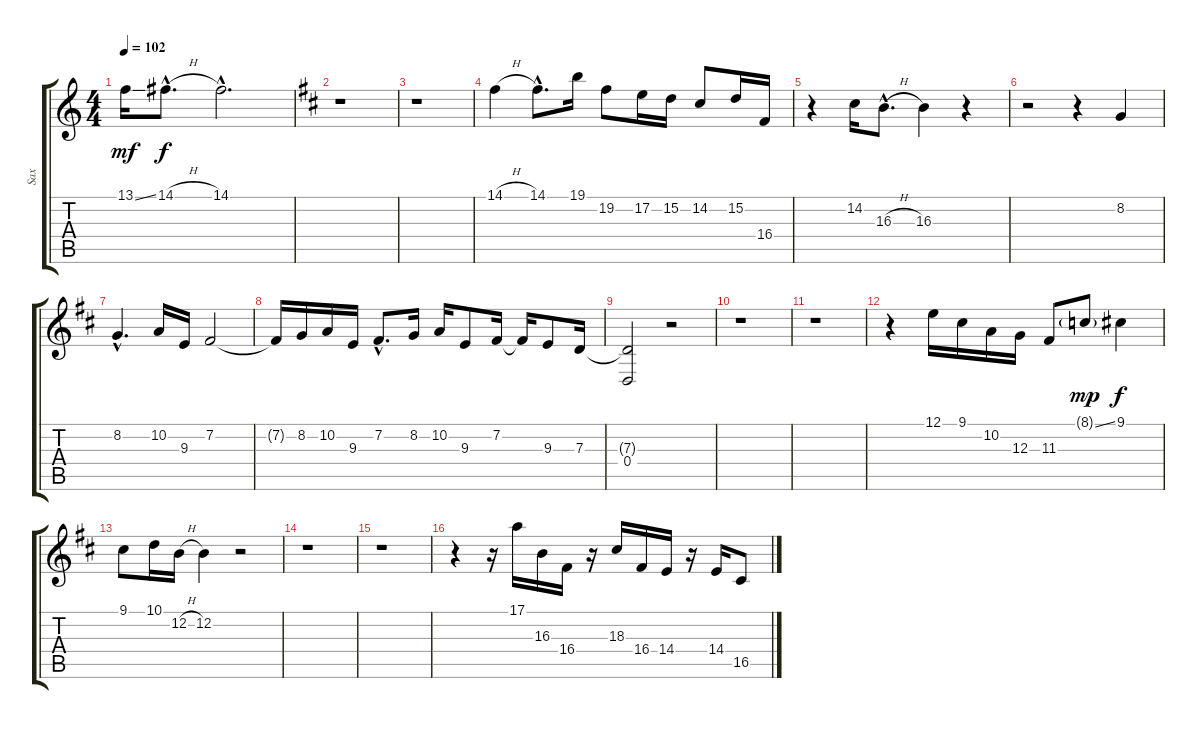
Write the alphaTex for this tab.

\track ("Sax" "Sax") {instrument sopranosax}
\staff {score tabs}
\tuning (E4 B3 G3 D3 A2 E2) {hide}
\ts (4 4)
\tempo 102
\clef g2
\ks c
13.1{ss}.16{dy mf instrument sopranosax} 14.1{h hac}.8{d dy f} 14.1{hac}.2{d} |
\ks d
r.1 |
r.1 |
14.1{h}.4 14.1{hac}.8{d} 19.1.16 19.2.8 17.2.16 15.2.16 14.2.8 15.2.16 16.4.16 |
r.4 14.2.16 16.3{h hac}.8{d} 16.3.4 r.4 |
r.2 r.4 8.2.4 |
8.2{hac}.4{d} 10.2.16 9.3.16 7.2.2 |
7.2{t}.16 8.2.16 10.2.16 9.3.16 7.2{hac}.8{d} 8.2.16 10.2.16 9.3.8 7.2.16 7.2{t}.16 9.3.8 7.3.16 |
(7.3{t} 0.4).2 r.2 |
r.1 |
r.1 |
r.4 12.1.16 9.1.16 10.2.16 12.3.16 11.3.8 8.1{ss g}.8{dy mp} 9.1.4{dy f} |
9.1.8 10.1.16 12.2{h}.16 12.2.4 r.2 |
r.1 |
r.1 |
r.4 r.16 17.1.16 16.3.16 16.4.16 r.16 18.3.16 16.4.16 14.4.16 r.16 14.4.16 16.5.8
